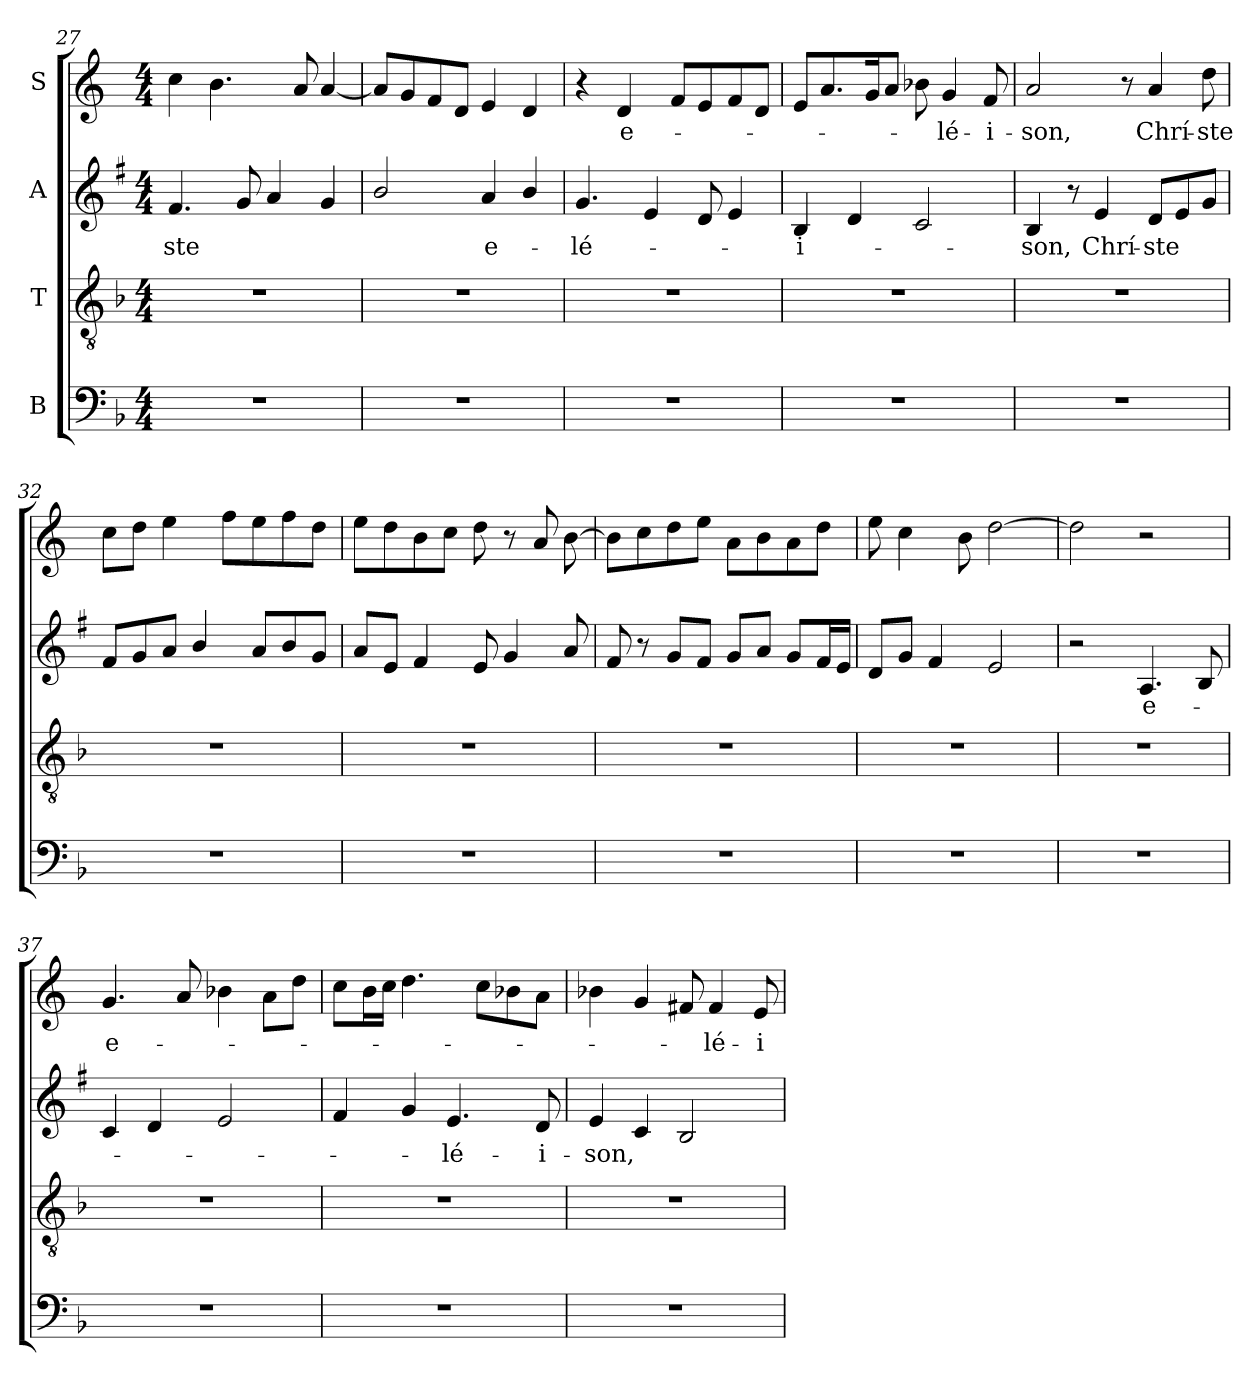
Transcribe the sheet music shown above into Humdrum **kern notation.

**kern	**kern	**kern	**text	**kern	**text
*part4	*part3	*part2	*part2	*part1	*part1
*staff4	*staff3	*staff2	*staff2	*staff1	*staff1
*I"B	*I"T	*I"A	*	*I"S	*
*clefF4	*clefGv2	*clefG2	*	*clefG2	*
*	*	*ITrd1c2	*	*	*
*k[b-]	*k[b-]	*k[b-]	*	*k[]	*
*F:	*F:	*F:	*	*C:	*
*M4/4	*M4/4	*M4/4	*	*M4/4	*
=27	=27	=27	=27	=27	=27
!	!	!	!LO:LY:b	!	!
1r	1r	4.e/	-ste	4cc\	.
.	.	.	.	4.b\	.
.	.	8f/	.	.	.
.	.	4g/	.	.	.
.	.	.	.	8a/	.
.	.	4f/	.	[4a/	.
=28	=28	=28	=28	=28	=28
1r	1r	2a/	.	8a/L]	.
.	.	.	.	8g/	.
.	.	.	.	8f/	.
.	.	.	.	8d/J	.
!	!	!	!LO:LY:b	!	!
.	.	4g/	e-	4e/	.
.	.	4a/	.	4d/	.
=29	=29	=29	=29	=29	=29
!	!	!	!LO:LY:b	!	!
1r	1r	4.f/	-lé-	4r	.
!	!	!	!	!	!LO:LY:b
.	.	.	.	4d/	e-
.	.	4d/	.	.	.
.	.	.	.	8f/L	.
.	.	8c/	.	8e/	.
.	.	4d/	.	8f/	.
.	.	.	.	8d/J	.
!!LO:LB:g=z
=30	=30	=30	=30	=30	=30
!	!	!	!LO:LY:b	!	!
1r	1r	4A/	-i-	8e/L	.
.	.	.	.	8.a/	.
.	.	4c/	.	.	.
.	.	.	.	16g/k	.
.	.	.	.	8a/J	.
.	.	2B-/	.	8b-X\	.
!	!	!	!	!	!LO:LY:b
.	.	.	.	4g/	-lé-
!	!	!	!	!	!LO:LY:b
.	.	.	.	8f/	-i-
=31	=31	=31	=31	=31	=31
!	!	!	!LO:LY:b	!	!LO:LY:b
1r	1r	4A/	-son,	2a/	-son,
.	.	8r	.	.	.
!	!	!	!LO:LY:b	!	!
.	.	4d/	Chrí-	.	.
.	.	.	.	8r	.
!	!	!	!LO:LY:b	!	!LO:LY:b
.	.	8c/L	-ste	4a/	Chrí-
.	.	8d/	.	.	.
!	!	!	!	!	!LO:LY:b
.	.	8f/J	.	8dd\	-ste
=32	=32	=32	=32	=32	=32
1r	1r	8e/L	.	8cc\L	.
.	.	8f/	.	8dd\J	.
.	.	8g/J	.	4ee\	.
.	.	4a/	.	.	.
.	.	.	.	8ff\L	.
.	.	8g/L	.	8ee\	.
.	.	8a/	.	8ff\	.
.	.	8f/J	.	8dd\J	.
=33	=33	=33	=33	=33	=33
1r	1r	8g/L	.	8ee\L	.
.	.	8d/J	.	8dd\	.
.	.	4e/	.	8b\	.
.	.	.	.	8cc\J	.
.	.	8d/	.	8dd\	.
.	.	4f/	.	8r	.
.	.	.	.	8a/	.
.	.	8g/	.	[8b\	.
!!LO:PB:g=z
=34	=34	=34	=34	=34	=34
1r	1r	8e/	.	8b\L]	.
.	.	8r	.	8cc\	.
.	.	8f/L	.	8dd\	.
.	.	8e/J	.	8ee\J	.
.	.	8f/L	.	8a\L	.
.	.	8g/J	.	8b\	.
.	.	8f/L	.	8a\	.
.	.	16e/L	.	8dd\J	.
.	.	16d/JJ	.	.	.
=35	=35	=35	=35	=35	=35
1r	1r	8c/L	.	8ee\	.
.	.	8f/J	.	4cc\	.
.	.	4e/	.	.	.
.	.	.	.	8b\	.
.	.	2d/	.	[2dd\	.
=36	=36	=36	=36	=36	=36
1r	1r	2r	.	2dd\]	.
!	!	!	!LO:LY:b	!	!
.	.	4.G/	e-	2r	.
.	.	8A/	.	.	.
=37	=37	=37	=37	=37	=37
!	!	!	!	!	!LO:LY:b
1r	1r	4B-/	.	4.g/	e-
.	.	4c/	.	.	.
.	.	.	.	8a/	.
.	.	2d/	.	4b-\	.
.	.	.	.	8a\L	.
.	.	.	.	8dd\J	.
=38	=38	=38	=38	=38	=38
1r	1r	4e/	.	8cc\L	.
.	.	.	.	16b\L	.
.	.	.	.	16cc\JJ	.
.	.	4f/	.	4.dd\	.
!	!	!	!LO:LY:b	!	!
.	.	4.d/	-lé-	.	.
.	.	.	.	8cc\L	.
.	.	.	.	8b-\	.
!	!	!	!LO:LY:b	!	!
.	.	8c/	-i-	8a\J	.
!!LO:LB:g=z
=39	=39	=39	=39	=39	=39
!	!	!	!LO:LY:b	!	!
1r	1r	4d/	-son,	4b-\	.
.	.	4B-/	.	4g/	.
.	.	2A/	.	8f#/	.
!	!	!	!	!	!LO:LY:b
.	.	.	.	4f#/	-lé-
!	!	!	!	!	!LO:LY:b
.	.	.	.	8e/	-i-
=	=	=	=	=	=
*-	*-	*-	*-	*-	*-
